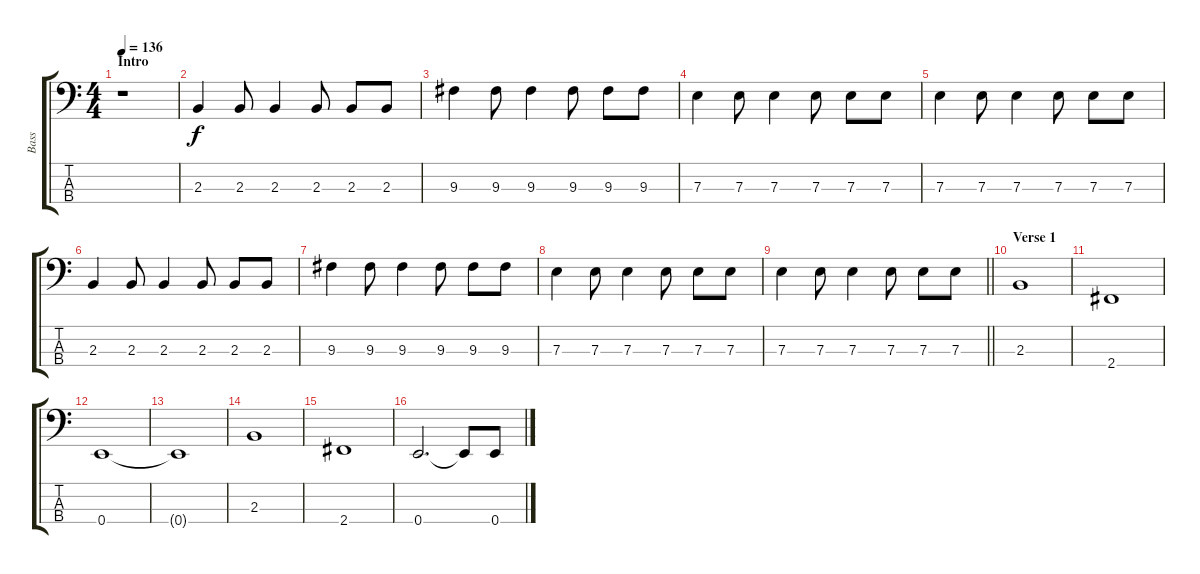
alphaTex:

\track ("Bass" "Bass") {instrument electricbassfinger}
\staff {score tabs}
\tuning (G2 D2 A1 E1) {hide}
\ts (4 4)
\section ("" "Intro")
\tempo 136
\clef f4
\ks c
r.1{dy f instrument electricbassfinger} |
2.3.4 2.3.8 2.3.4 2.3.8 2.3.8 2.3.8 |
9.3.4 9.3.8 9.3.4 9.3.8 9.3.8 9.3.8 |
7.3.4 7.3.8 7.3.4 7.3.8 7.3.8 7.3.8 |
7.3.4 7.3.8 7.3.4 7.3.8 7.3.8 7.3.8 |
2.3.4 2.3.8 2.3.4 2.3.8 2.3.8 2.3.8 |
9.3.4 9.3.8 9.3.4 9.3.8 9.3.8 9.3.8 |
7.3.4 7.3.8 7.3.4 7.3.8 7.3.8 7.3.8 |
\barLineRight lightlight
7.3.4 7.3.8 7.3.4 7.3.8 7.3.8 7.3.8 |
\section ("" "Verse 1")
2.3.1 |
2.4.1 |
0.4.1 |
0.4{t}.1 |
2.3.1 |
2.4.1 |
0.4.2{d} 0.4{t}.8 0.4.8
